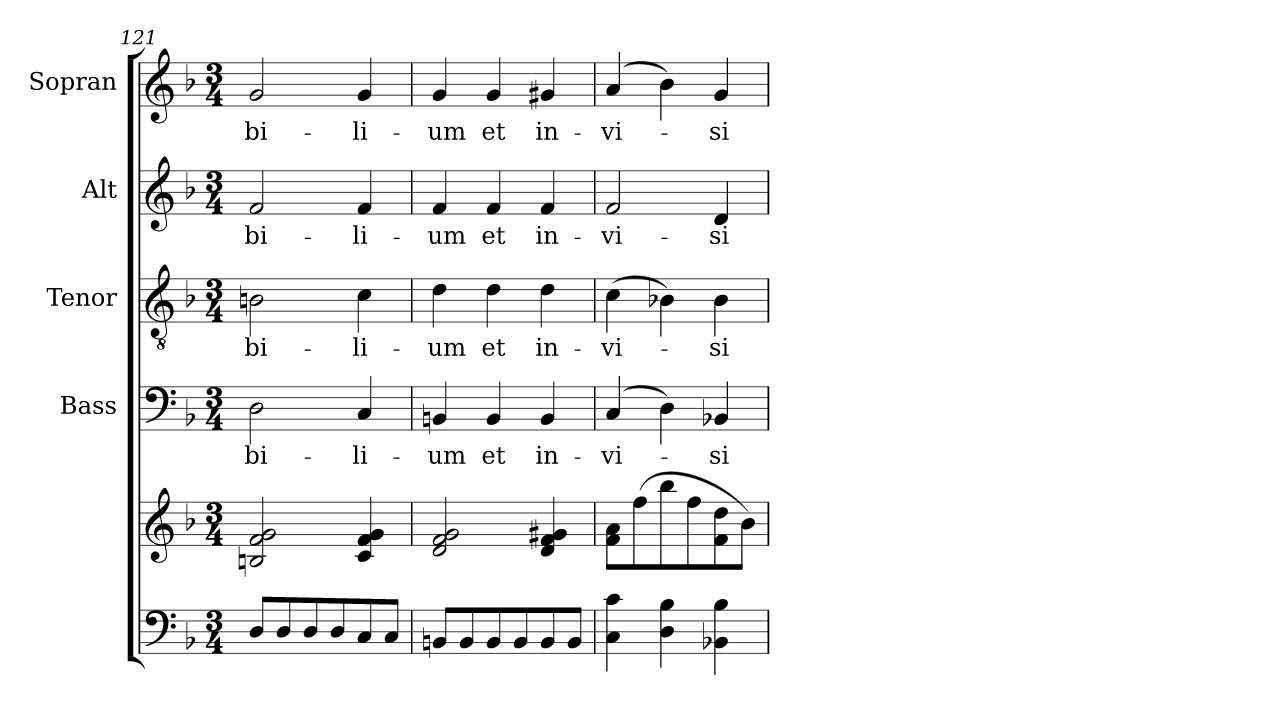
**kern	**kern	**kern	**text	**kern	**text	**kern	**text	**kern	**text
*part5	*part5	*part4	*part4	*part3	*part3	*part2	*part2	*part1	*part1
*staff6	*staff5	*staff4	*staff4	*staff3	*staff3	*staff2	*staff2	*staff1	*staff1
*	*	*I"Bass	*	*I"Tenor	*	*I"Alt	*	*I"Sopran	*
*	*	*I'B.	*	*I'T.	*	*I'A.	*	*I'S.	*
*clefF4	*clefG2	*clefF4	*	*clefGv2	*	*clefG2	*	*clefG2	*
*k[b-]	*k[b-]	*k[b-]	*	*k[b-]	*	*k[b-]	*	*k[b-]	*
*F:	*F:	*F:	*	*F:	*	*F:	*	*F:	*
*M3/4	*M3/4	*M3/4	*	*M3/4	*	*M3/4	*	*M3/4	*
=121	=121	=121	=121	=121	=121	=121	=121	=121	=121
!	!	!	!LO:LY:b	!	!LO:LY:b	!	!LO:LY:b	!	!LO:LY:b
8D/L	2Bn/ 2f/ 2g/	2D\	-bi-	2Bn\	-bi-	2f/	-bi-	2g/	-bi-
8D/	.	.	.	.	.	.	.	.	.
8D/	.	.	.	.	.	.	.	.	.
8D/	.	.	.	.	.	.	.	.	.
!	!	!	!LO:LY:b	!	!LO:LY:b	!	!LO:LY:b	!	!LO:LY:b
8C/	4c/ 4f/ 4g/	4C/	-li-	4c\	-li-	4f/	-li-	4g/	-li-
8C/J	.	.	.	.	.	.	.	.	.
=122	=122	=122	=122	=122	=122	=122	=122	=122	=122
!	!	!	!LO:LY:b	!	!LO:LY:b	!	!LO:LY:b	!	!LO:LY:b
8BBn/L	2d/ 2f/ 2g/	4BBn/	-um	4d\	-um	4f/	-um	4g/	-um
8BB/	.	.	.	.	.	.	.	.	.
!	!	!	!LO:LY:b	!	!LO:LY:b	!	!LO:LY:b	!	!LO:LY:b
8BB/	.	4BB/	et	4d\	et	4f/	et	4g/	et
8BB/	.	.	.	.	.	.	.	.	.
!	!	!	!LO:LY:b	!	!LO:LY:b	!	!LO:LY:b	!	!LO:LY:b
8BB/	4d/ 4f/ 4g#X/	4BB/	in-	4d\	in-	4f/	in-	4g#X/	in-
8BB/J	.	.	.	.	.	.	.	.	.
=123	=123	=123	=123	=123	=123	=123	=123	=123	=123
!	!	!	!LO:LY:b	!	!LO:LY:b	!	!LO:LY:b	!	!LO:LY:b
4C\ 4c\	8f\ 8a\L	(4C/	-vi-	(>4c\	-vi-	2f/	-vi-	(4a/	-vi-
.	(>8ff\	.	.	.	.	.	.	.	.
4D\ 4B-\	8bb-\	4D\)	.	4B-X\)	.	.	.	4b-\)	.
.	8ff\	.	.	.	.	.	.	.	.
!	!	!	!LO:LY:b	!	!LO:LY:b	!	!LO:LY:b	!	!LO:LY:b
4BB-X\ 4B-\	8f\ 8dd\	4BB-X/	-si-	4B-\	-si-	4d/	-si-	4g/	-si-
.	8b-\J)	.	.	.	.	.	.	.	.
=	=	=	=	=	=	=	=	=	=
*-	*-	*-	*-	*-	*-	*-	*-	*-	*-
